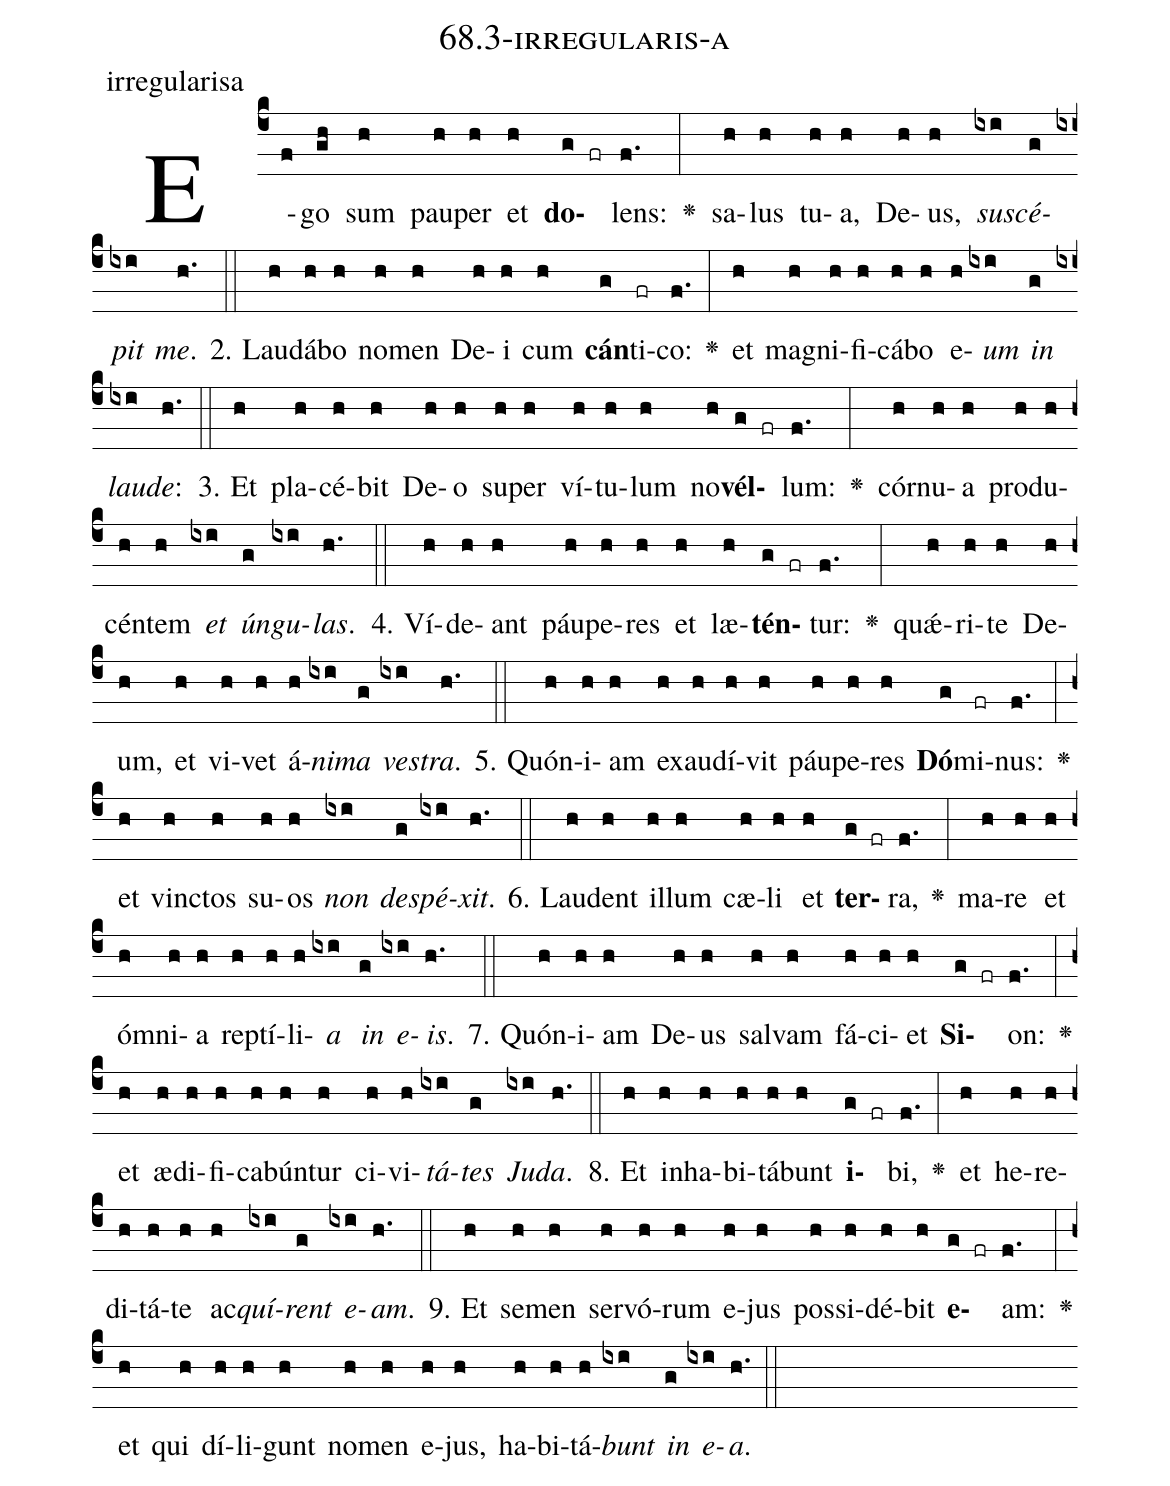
name: 68.3-irregularis-a;
annotation: irregularisa;
%%
(c4)E(f)go(gh) sum(h) pau(h)per(h) et(h) <b>do</b>(g fr)lens:(f.) <v>\greheightstar</v>(:) sa(h)lus(h) tu(h)a,(h) De(h)us,(h) <i>su</i>(ixi)<i>scé</i>(g)<i>pit</i>(ixi) <i>me</i>.(h.) (::)
2. Lau(h)dá(h)bo(h) no(h)men(h) De(h)i(h) cum(h) <b>cán</b>(g)ti(fr)co:(f.) <v>\greheightstar</v>(:) et(h) ma(h)gni(h)fi(h)cá(h)bo(h) e(h)<i>um</i>(ixi) <i>in</i>(g) <i>lau</i>(ixi)<i>de</i>:(h.) (::)
3. Et(h) pla(h)cé(h)bit(h) De(h)o(h) su(h)per(h) ví(h)tu(h)lum(h) no(h)<b>vél</b>(g fr)lum:(f.) <v>\greheightstar</v>(:) cór(h)nu(h)a(h) pro(h)du(h)cén(h)tem(h) <i>et</i>(ixi) <i>ún</i>(g)<i>gu</i>(ixi)<i>las</i>.(h.) (::)
4. Ví(h)de(h)ant(h) páu(h)pe(h)res(h) et(h) læ(h)<b>tén</b>(g fr)tur:(f.) <v>\greheightstar</v>(:) quǽ(h)ri(h)te(h) De(h)um,(h) et(h) vi(h)vet(h) á(h)<i>ni</i>(ixi)<i>ma</i>(g) <i>ves</i>(ixi)<i>tra</i>.(h.) (::)
5. Quón(h)i(h)am(h) ex(h)au(h)dí(h)vit(h) páu(h)pe(h)res(h) <b>Dó</b>(g)mi(fr)nus:(f.) <v>\greheightstar</v>(:) et(h) vinc(h)tos(h) su(h)os(h) <i>non</i>(ixi) <i>de</i>(g)<i>spé</i>(ixi)<i>xit</i>.(h.) (::)
6. Lau(h)dent(h) il(h)lum(h) cæ(h)li(h) et(h) <b>ter</b>(g fr)ra,(f.) <v>\greheightstar</v>(:) ma(h)re(h) et(h) óm(h)ni(h)a(h) rep(h)tí(h)li(h)<i>a</i>(ixi) <i>in</i>(g) <i>e</i>(ixi)<i>is</i>.(h.) (::)
7. Quón(h)i(h)am(h) De(h)us(h) sal(h)vam(h) fá(h)ci(h)et(h) <b>Si</b>(g fr)on:(f.) <v>\greheightstar</v>(:) et(h) æ(h)di(h)fi(h)ca(h)bún(h)tur(h) ci(h)vi(h)<i>tá</i>(ixi)<i>tes</i>(g) <i>Ju</i>(ixi)<i>da</i>.(h.) (::)
8. Et(h) in(h)ha(h)bi(h)tá(h)bunt(h) <b>i</b>(g fr)bi,(f.) <v>\greheightstar</v>(:) et(h) he(h)re(h)di(h)tá(h)te(h) ac(h)<i>quí</i>(ixi)<i>rent</i>(g) <i>e</i>(ixi)<i>am</i>.(h.) (::)
9. Et(h) se(h)men(h) ser(h)vó(h)rum(h) e(h)jus(h) pos(h)si(h)dé(h)bit(h) <b>e</b>(g fr)am:(f.) <v>\greheightstar</v>(:) et(h) qui(h) dí(h)li(h)gunt(h) no(h)men(h) e(h)jus,(h) ha(h)bi(h)tá(h)<i>bunt</i>(ixi) <i>in</i>(g) <i>e</i>(ixi)<i>a</i>.(h.) (::)
